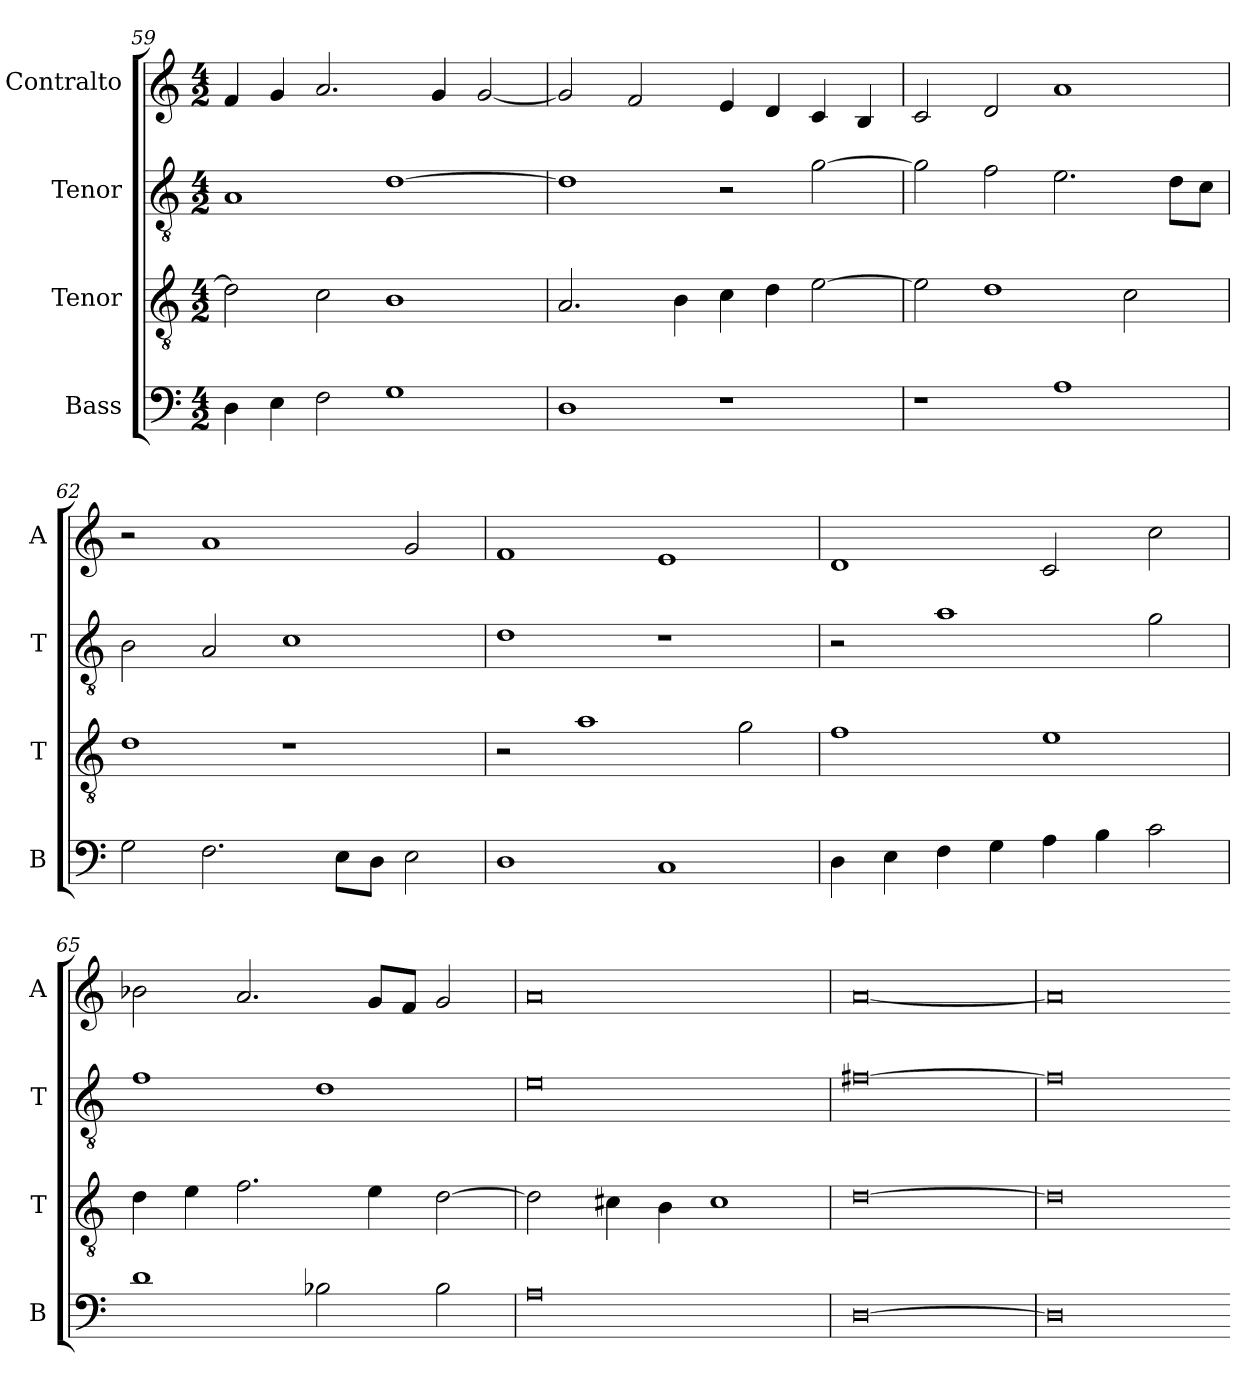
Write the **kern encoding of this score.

**kern	**kern	**kern	**kern
*part4	*part3	*part2	*part1
*staff4	*staff3	*staff2	*staff1
*I"Bass	*I"Tenor	*I"Tenor	*I"Contralto
*I'B	*I'T	*I'T	*I'A
*clefF4	*clefGv2	*clefGv2	*clefG2
*k[]	*k[]	*k[]	*k[]
*G:mix	*G:mix	*G:mix	*G:mix
*M4/2	*M4/2	*M4/2	*M4/2
=59	=59	=59	=59
4D	2d]	1A	4f
4E	.	.	4g
2F	2c	.	2.a
1G	1B	[1d	.
.	.	.	4g
.	.	.	[2g
=60	=60	=60	=60
1D	2.A	1d]	2g]
.	.	.	2f
.	4B	.	.
1r	4c	2r	4e
.	4d	.	4d
.	[2e	[2g	4c
.	.	.	4B
=61	=61	=61	=61
1r	2e]	2g]	2c
.	1d	2f	2d
1A	.	2.e	1a
.	2c	.	.
.	.	8d\L	.
.	.	8c\J	.
=62	=62	=62	=62
2G	1d	2B	2r
2.F	.	2A	1a
.	1r	1c	.
8E\L	.	.	.
8D\J	.	.	.
2E	.	.	2g
=63	=63	=63	=63
1D	2r	1d	1f
.	1a	.	.
1C	.	1r	1e
.	2g	.	.
=64	=64	=64	=64
4D	1f	2r	1d
4E	.	.	.
4F	.	1a	.
4G	.	.	.
4A	1e	.	2c
4B	.	.	.
2c	.	2g	2cc
=65	=65	=65	=65
1d	4d	1f	2b-X
.	4e	.	.
.	2.f	.	2.a
2B-X	.	1d	.
.	4e	.	8g/L
.	.	.	8f/J
2B-	[2d	.	2g
=66	=66	=66	=66
0A	2d]	0e	0a
.	4c#X	.	.
.	4B	.	.
.	1c#	.	.
=67	=67	=67	=67
[0D	[0d	[0f#X	[0a
=68	=68	=68	=68
0D]	0d]	0f#]	0a]
=-	=-	=-	=-
*-	*-	*-	*-
